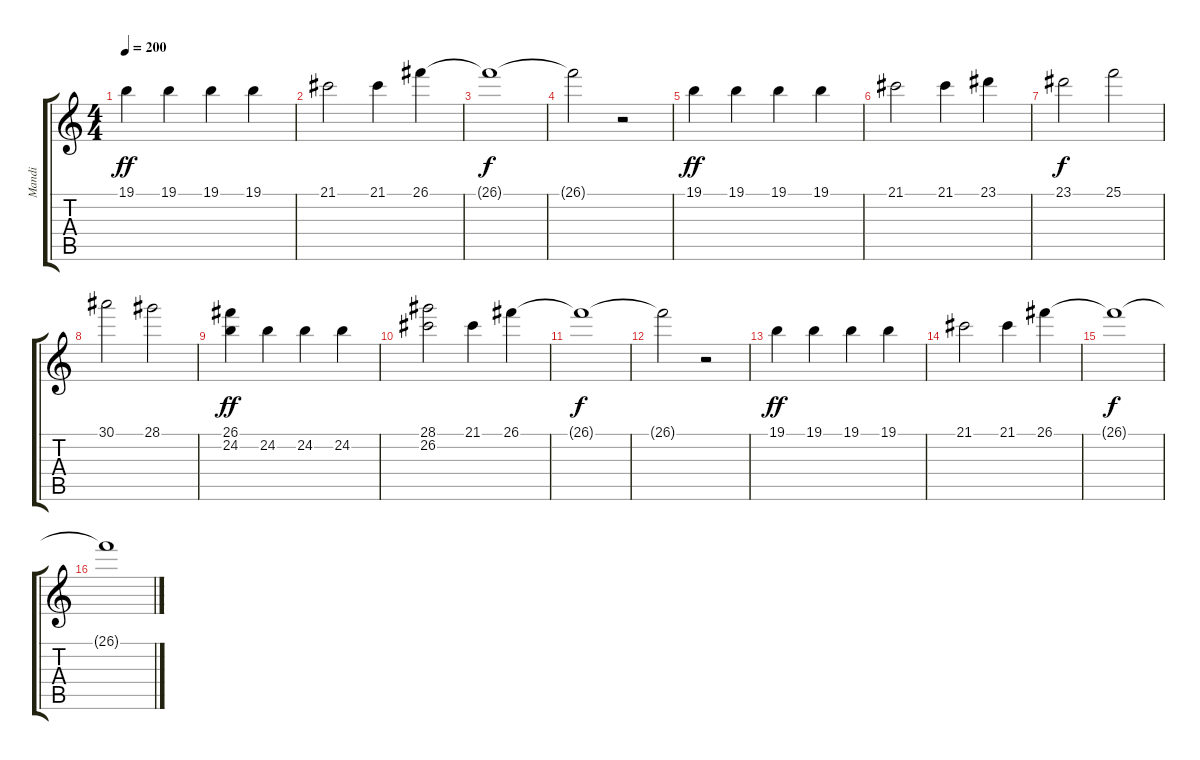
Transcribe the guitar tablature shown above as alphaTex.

\track ("Mandi" "Mandi") {instrument voiceoohs}
\staff {score tabs}
\tuning (E4 B3 G3 D3 A2 E2) {hide}
\ts (4 4)
\tempo 200
\clef g2
\ks c
19.1.4{dy ff} 19.1.4 19.1.4 19.1.4 |
21.1.2 21.1.4 26.1.4 |
26.1{t}.1{dy f} |
26.1{t}.2 r.2 |
19.1.4{dy ff} 19.1.4 19.1.4 19.1.4 |
21.1.2 21.1.4 23.1.4 |
23.1.2{dy f} 25.1.2 |
30.1.2 28.1.2 |
(26.1 24.2).4{dy ff} 24.2.4 24.2.4 24.2.4 |
(28.1 26.2).2 21.1.4 26.1.4 |
26.1{t}.1{dy f} |
26.1{t}.2 r.2 |
19.1.4{dy ff} 19.1.4 19.1.4 19.1.4 |
21.1.2 21.1.4 26.1.4 |
26.1{t}.1{dy f} |
26.1{t}.1
